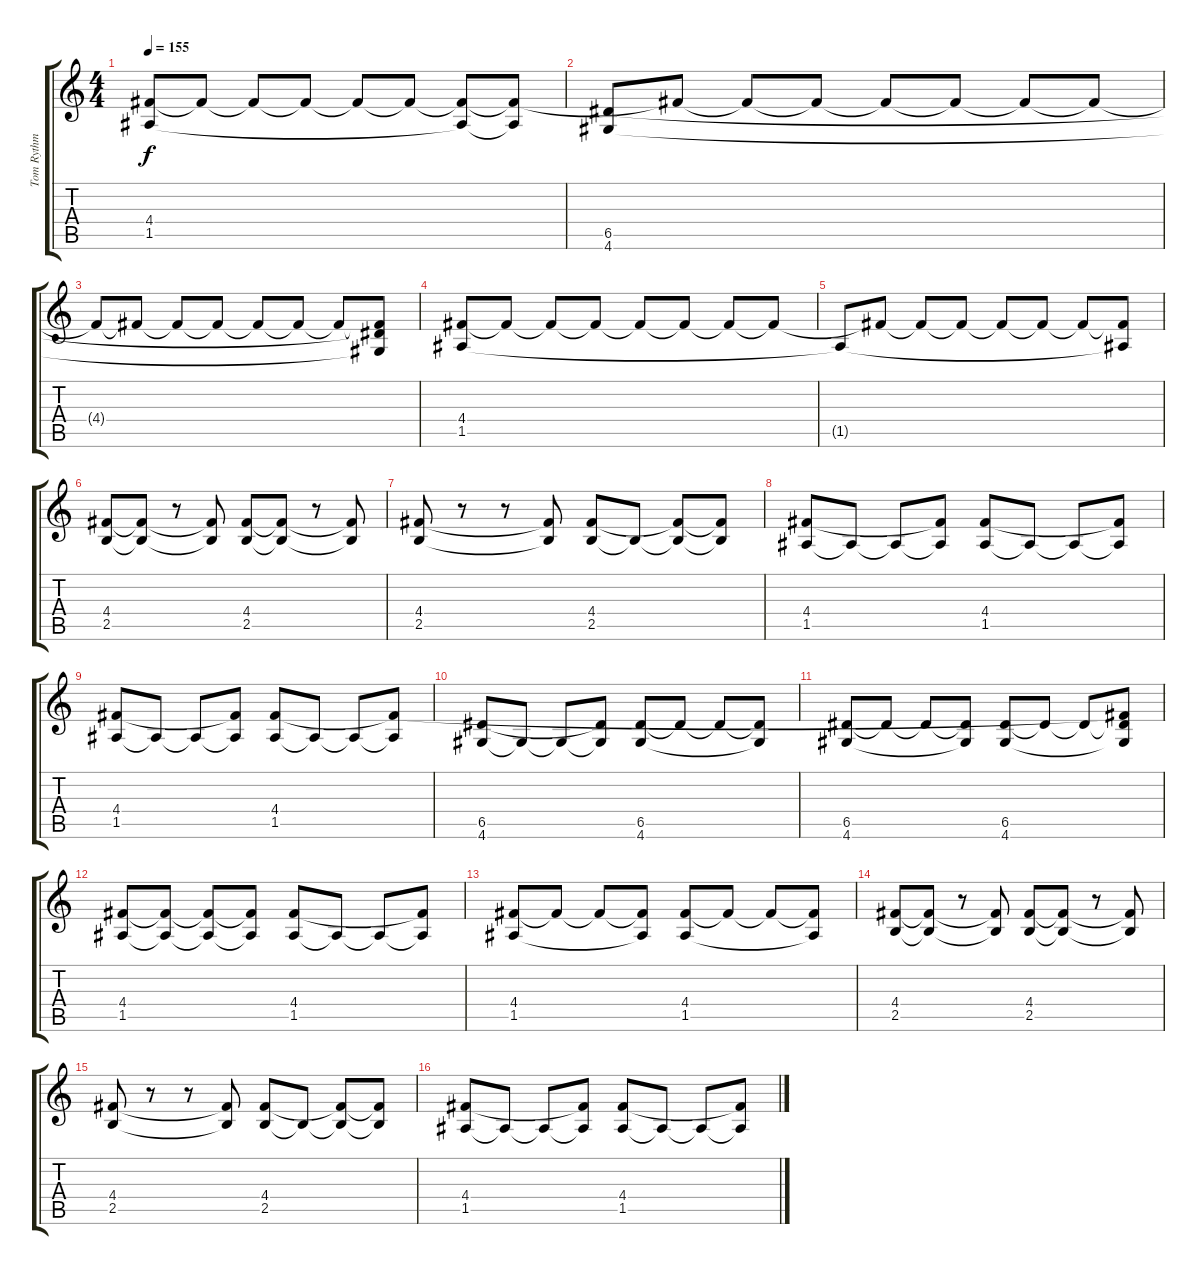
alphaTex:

\track ("Tom Rythm" "Tom Rythm") {instrument distortionguitar}
\staff {score tabs}
\tuning (E4 B3 G3 D3 A2 E2) {hide}
\ts (4 4)
\tempo 155
\clef g2
\ks c
(4.4{t} 1.5{t}).8{dy f} 4.4{t}.8 4.4{t}.8 4.4{t}.8 4.4{t}.8 4.4{t}.8 (4.4{t} 1.5{t}).8 (4.4{t} 1.5{t}).8 |
(6.5 4.6).8 4.4{t}.8 4.4{t}.8 4.4{t}.8 4.4{t}.8 4.4{t}.8 4.4{t}.8 4.4{t}.8 |
4.4{t}.8 4.4{t}.8 4.4{t}.8 4.4{t}.8 4.4{t}.8 4.4{t}.8 4.4{t}.8 (4.4{t} 6.5{t} 4.6{t}).8 |
(4.4 1.5).8 4.4{t}.8 4.4{t}.8 4.4{t}.8 4.4{t}.8 4.4{t}.8 4.4{t}.8 4.4{t}.8 |
1.5{t}.8 4.4{t}.8 4.4{t}.8 4.4{t}.8 4.4{t}.8 4.4{t}.8 4.4{t}.8 (4.4{t} 1.5{t}).8 |
(4.4 2.5).8 (4.4{t} 2.5{t}).8 r.8 (4.4{t} 2.5{t}).8 (4.4 2.5).8 (4.4{t} 2.5{t}).8 r.8 (4.4{t} 2.5{t}).8 |
(4.4 2.5).8 r.8 r.8 (4.4{t} 2.5{t}).8 (4.4 2.5).8 2.5{t}.8 (4.4{t} 2.5{t}).8 (4.4{t} 2.5{t}).8 |
(4.4 1.5).8 1.5{t}.8 1.5{t}.8 (4.4{t} 1.5{t}).8 (4.4 1.5).8 1.5{t}.8 1.5{t}.8 (4.4{t} 1.5{t}).8 |
(4.4 1.5).8 1.5{t}.8 1.5{t}.8 (4.4{t} 1.5{t}).8 (4.4 1.5).8 1.5{t}.8 1.5{t}.8 (4.4{t} 1.5{t}).8 |
(6.5 4.6).8 4.6{t}.8 4.6{t}.8 (6.5{t} 4.6{t}).8 (6.5 4.6).8 6.5{t}.8 6.5{t}.8 (6.5{t} 4.6{t}).8 |
(6.5 4.6).8 6.5{t}.8 6.5{t}.8 (6.5{t} 4.6{t}).8 (6.5 4.6).8 6.5{t}.8 6.5{t}.8 (4.4{t} 6.5{t} 4.6{t}).8 |
(4.4 1.5).8 (4.4{t} 1.5{t}).8 (4.4{t} 1.5{t}).8 (4.4{t} 1.5{t}).8 (4.4 1.5).8 1.5{t}.8 1.5{t}.8 (4.4{t} 1.5{t}).8 |
(4.4 1.5).8 4.4{t}.8 4.4{t}.8 (4.4{t} 1.5{t}).8 (4.4 1.5).8 4.4{t}.8 4.4{t}.8 (4.4{t} 1.5{t}).8 |
(4.4 2.5).8 (4.4{t} 2.5{t}).8 r.8 (4.4{t} 2.5{t}).8 (4.4 2.5).8 (4.4{t} 2.5{t}).8 r.8 (4.4{t} 2.5{t}).8 |
(4.4 2.5).8 r.8 r.8 (4.4{t} 2.5{t}).8 (4.4 2.5).8 2.5{t}.8 (4.4{t} 2.5{t}).8 (4.4{t} 2.5{t}).8 |
(4.4 1.5).8 1.5{t}.8 1.5{t}.8 (4.4{t} 1.5{t}).8 (4.4 1.5).8 1.5{t}.8 1.5{t}.8 (4.4{t} 1.5{t}).8
